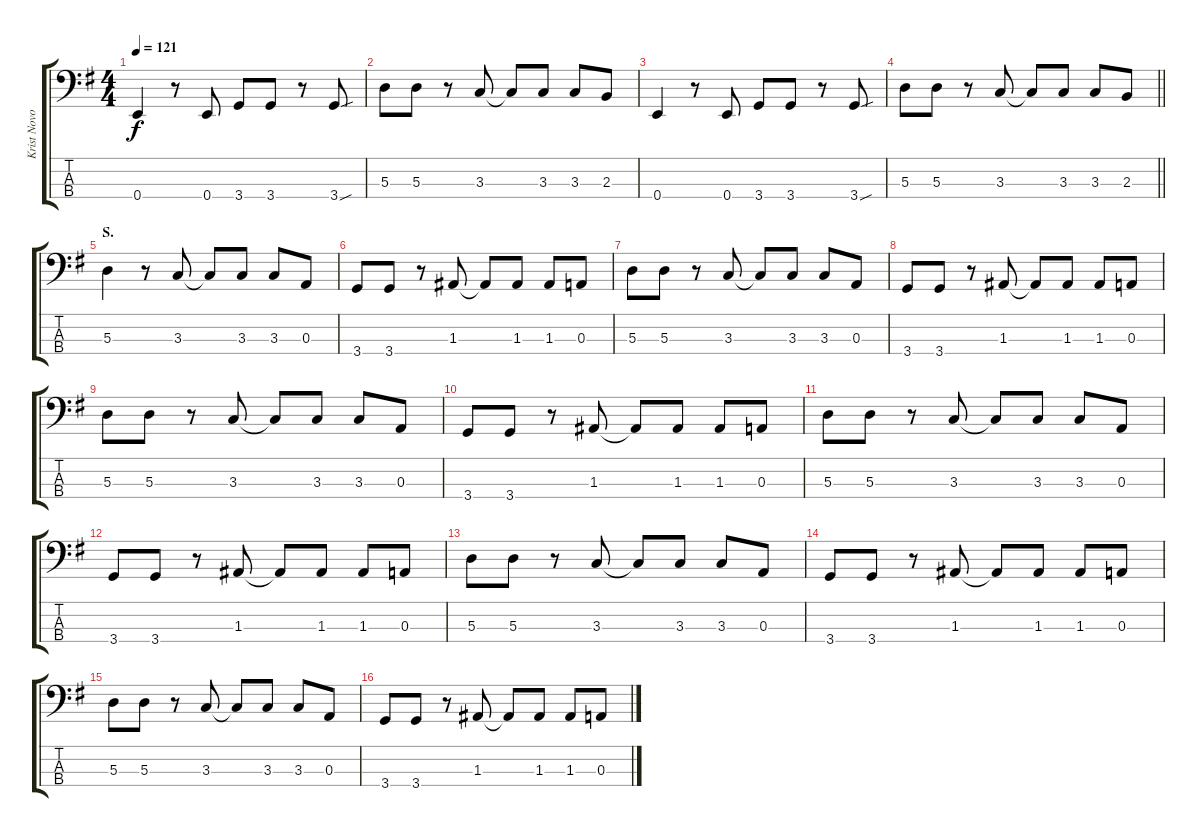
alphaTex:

\track ("Krist Novoselic" "Krist Novo") {instrument electricbassfinger}
\staff {score tabs}
\tuning (G2 D2 A1 E1) {hide}
\ts (4 4)
\tempo 121
\clef f4
\ks eminor
0.4.4{dy f} r.8 0.4.8 3.4.8 3.4.8 r.8 3.4{sou}.8 |
5.3.8 5.3.8 r.8 3.3.8 3.3{t}.8 3.3.8 3.3.8 2.3.8 |
0.4.4 r.8 0.4.8 3.4.8 3.4.8 r.8 3.4{sou}.8 |
\barLineRight lightlight
5.3.8 5.3.8 r.8 3.3.8 3.3{t}.8 3.3.8 3.3.8 2.3.8 |
\section ("" "S.")
5.3.4 r.8 3.3.8 3.3{t}.8 3.3.8 3.3.8 0.3.8 |
3.4.8 3.4.8 r.8 1.3.8 1.3{t}.8 1.3.8 1.3.8 0.3.8 |
5.3.8 5.3.8 r.8 3.3.8 3.3{t}.8 3.3.8 3.3.8 0.3.8 |
3.4.8 3.4.8 r.8 1.3.8 1.3{t}.8 1.3.8 1.3.8 0.3.8 |
5.3.8 5.3.8 r.8 3.3.8 3.3{t}.8 3.3.8 3.3.8 0.3.8 |
3.4.8 3.4.8 r.8 1.3.8 1.3{t}.8 1.3.8 1.3.8 0.3.8 |
5.3.8 5.3.8 r.8 3.3.8 3.3{t}.8 3.3.8 3.3.8 0.3.8 |
3.4.8 3.4.8 r.8 1.3.8 1.3{t}.8 1.3.8 1.3.8 0.3.8 |
5.3.8 5.3.8 r.8 3.3.8 3.3{t}.8 3.3.8 3.3.8 0.3.8 |
3.4.8 3.4.8 r.8 1.3.8 1.3{t}.8 1.3.8 1.3.8 0.3.8 |
5.3.8 5.3.8 r.8 3.3.8 3.3{t}.8 3.3.8 3.3.8 0.3.8 |
3.4.8 3.4.8 r.8 1.3.8 1.3{t}.8 1.3.8 1.3.8 0.3.8
